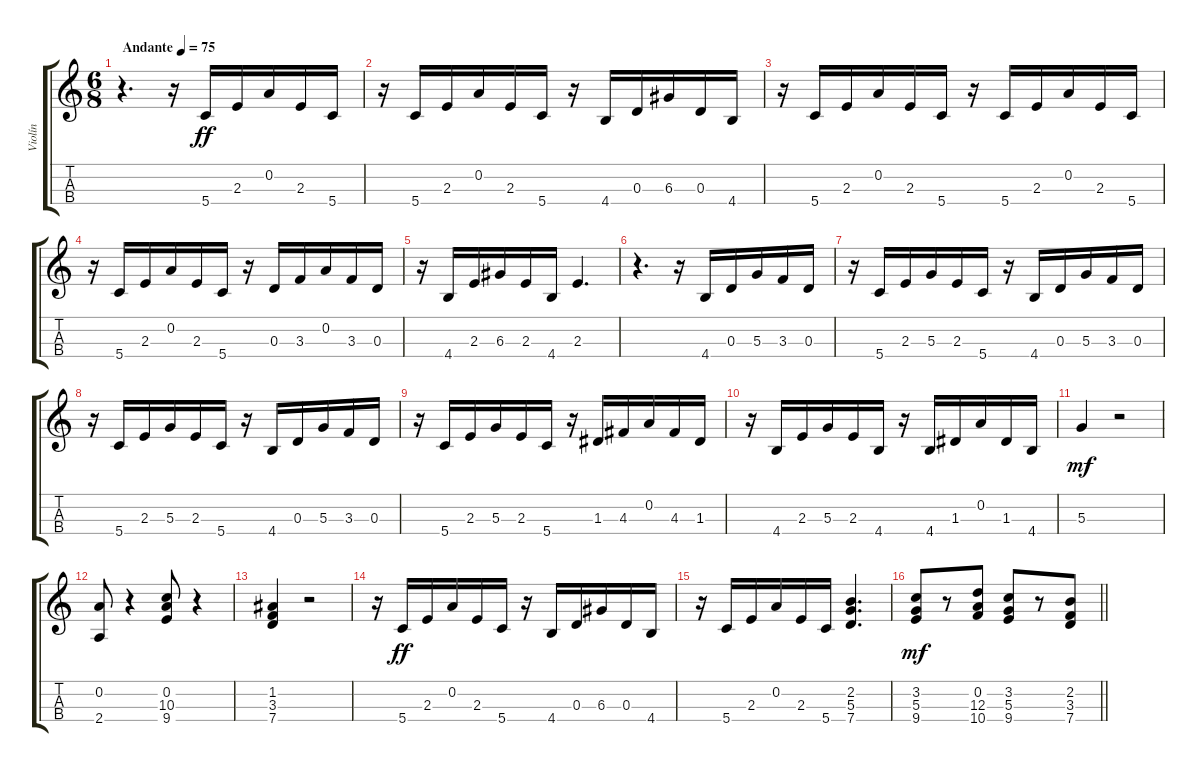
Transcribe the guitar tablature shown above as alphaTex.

\track ("Violín" "Violín") {instrument violin}
\staff {score tabs}
\tuning (E5 A4 D4 G3) {hide}
\ts (6 8)
\tempo (75 "Andante")
\clef g2
\ks c
r.4{d dy ff instrument violin} r.16 5.4.16 2.3.16 0.2.16 2.3.16{volume 10} 5.4.16 |
r.16 5.4.16 2.3.16 0.2.16 2.3.16 5.4.16 r.16 4.4.16 0.3.16 6.3.16 0.3.16 4.4.16 |
r.16 5.4.16{volume 9} 2.3.16 0.2.16 2.3.16 5.4.16 r.16 5.4.16 2.3.16 0.2.16 2.3.16 5.4.16 |
r.16 5.4.16 2.3.16 0.2.16 2.3.16 5.4.16 r.16 0.3.16 3.3.16 0.2.16 3.3.16 0.3.16 |
r.16 4.4.16 2.3.16 6.3.16 2.3.16 4.4.16 2.3.4{d} |
r.4{d} r.16 4.4.16 0.3.16 5.3.16 3.3.16 0.3.16 |
r.16 5.4.16 2.3.16 5.3.16 2.3.16 5.4.16 r.16 4.4.16 0.3.16 5.3.16 3.3.16 0.3.16 |
r.16 5.4.16 2.3.16 5.3.16 2.3.16 5.4.16 r.16 4.4.16 0.3.16 5.3.16 3.3.16 0.3.16 |
r.16 5.4.16 2.3.16 5.3.16 2.3.16 5.4.16 r.16 1.3.16 4.3.16 0.2.16 4.3.16 1.3.16 |
r.16 4.4.16 2.3.16 5.3.16 2.3.16 4.4.16 r.16 4.4.16 1.3.16 0.2.16 1.3.16 4.4.16 |
5.3.4{dy mf} r.2 |
(0.2 2.4).8 r.4 (0.2 10.3 9.4).8 r.4 |
(1.2 3.3 7.4).4 r.2 |
r.16 5.4.16{dy ff} 2.3.16 0.2.16 2.3.16 5.4.16 r.16 4.4.16 0.3.16 6.3.16 0.3.16 4.4.16 |
r.16 5.4.16 2.3.16 0.2.16 2.3.16 5.4.16 (2.2 5.3 7.4).4{d} |
\barLineRight lightlight
(3.2 5.3 9.4).8{dy mf} r.8 (0.2 12.3 10.4).8 (3.2 5.3 9.4).8 r.8 (2.2 3.3 7.4).8
